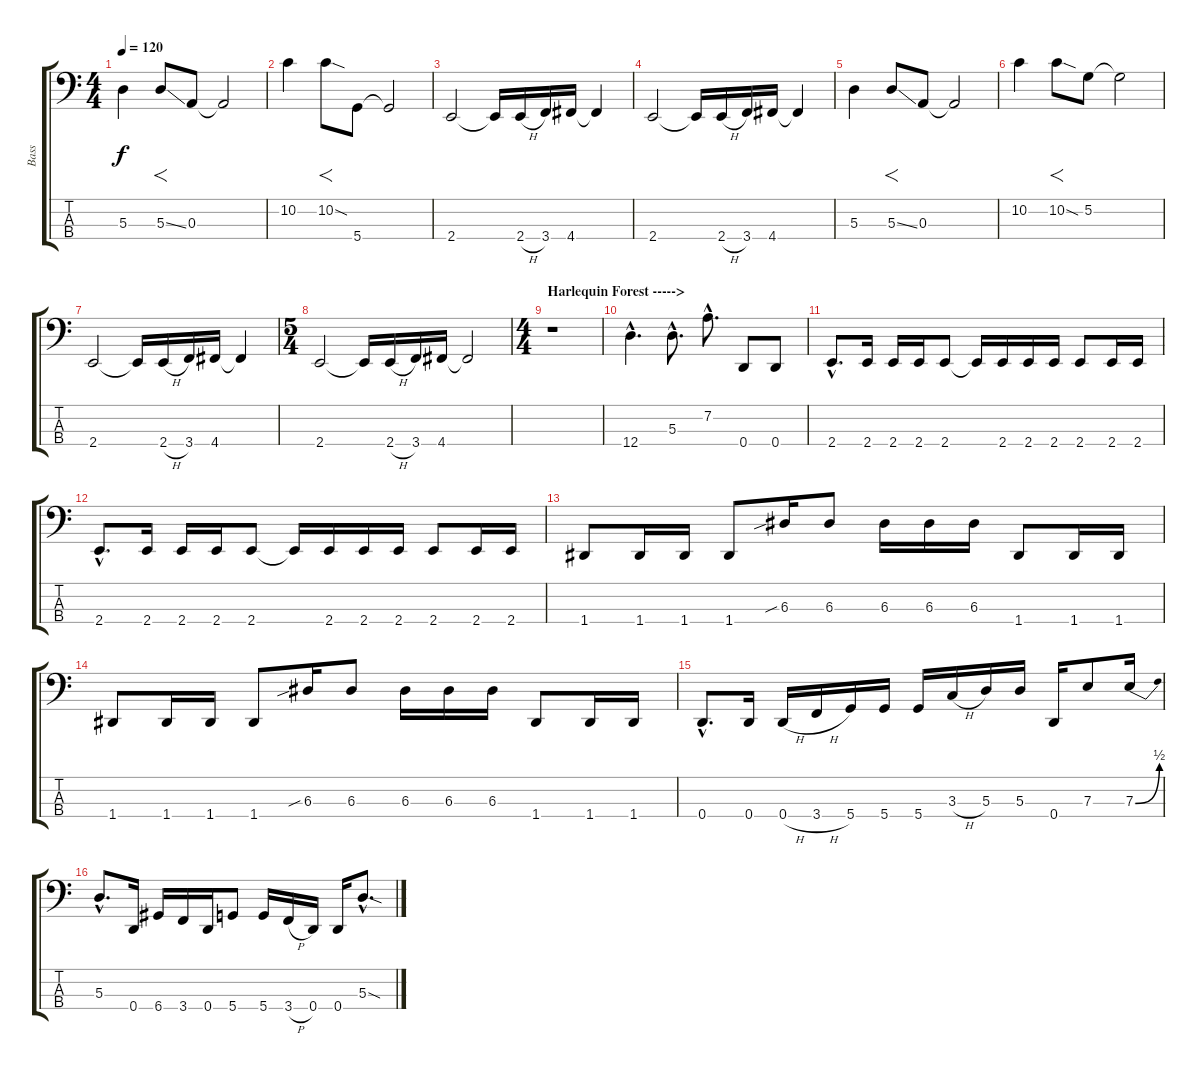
\track ("Bass" "Bass") {instrument electricbassfinger}
\staff {score tabs}
\tuning (G2 D2 A1 D1) {hide}
\ts (4 4)
\tempo 120
\clef f4
\ks c
5.3.4{dy f} 5.3{ss}.8{f} 0.3.8 0.3{t}.2 |
10.2.4 10.2{sod}.8{f} 5.4.8 5.4{t}.2 |
2.4.2 2.4{t}.16 2.4{h}.16 3.4.16 4.4.16 4.4{t}.4 |
2.4.2 2.4{t}.16 2.4{h}.16 3.4.16 4.4.16 4.4{t}.4 |
5.3.4 5.3{ss}.8{f} 0.3.8 0.3{t}.2 |
10.2.4 10.2{sod}.8{f} 5.2.8 5.2{t}.2 |
2.4.2 2.4{t}.16 2.4{h}.16 3.4.16 4.4.16 4.4{t}.4 |
\ts (5 4)
2.4.2 2.4{t}.16 2.4{h}.16 3.4.16 4.4.16 4.4{t}.2 |
\ts (4 4)
\section ("" "Harlequin Forest ----->")
r.1 |
12.4{hac}.4{d} 5.3{hac}.8{d} 7.2{hac}.8{d} 0.4.8 0.4.8 |
2.4{hac}.8{d} 2.4.16 2.4.16 2.4.16 2.4.8 2.4{t}.16 2.4.16 2.4.16 2.4.16 2.4.8 2.4.16 2.4.16 |
2.4{hac}.8{d} 2.4.16 2.4.16 2.4.16 2.4.8 2.4{t}.16 2.4.16 2.4.16 2.4.16 2.4.8 2.4.16 2.4.16 |
1.4.8 1.4.16 1.4.16 1.4.8 6.3{sib}.16 6.3.8 6.3.16 6.3.16 6.3.16 1.4.8 1.4.16 1.4.16 |
1.4.8 1.4.16 1.4.16 1.4.8 6.3{sib}.16 6.3.8 6.3.16 6.3.16 6.3.16 1.4.8 1.4.16 1.4.16 |
0.4{hac}.8{d} 0.4.16 0.4{h}.16 3.4{h}.16 5.4.16 5.4.16 5.4.16 3.3{h}.16 5.3.16 5.3.16 0.4.16 7.3.8 7.3{be (bend 0 0 60 2)}.16 |
5.3{hac}.8{d} 0.4.16 6.4.16 3.4.16 0.4.16 5.4.8 5.4.16 3.4{h}.16 0.4.16 0.4.16 5.3{sod hac}.8{d}
